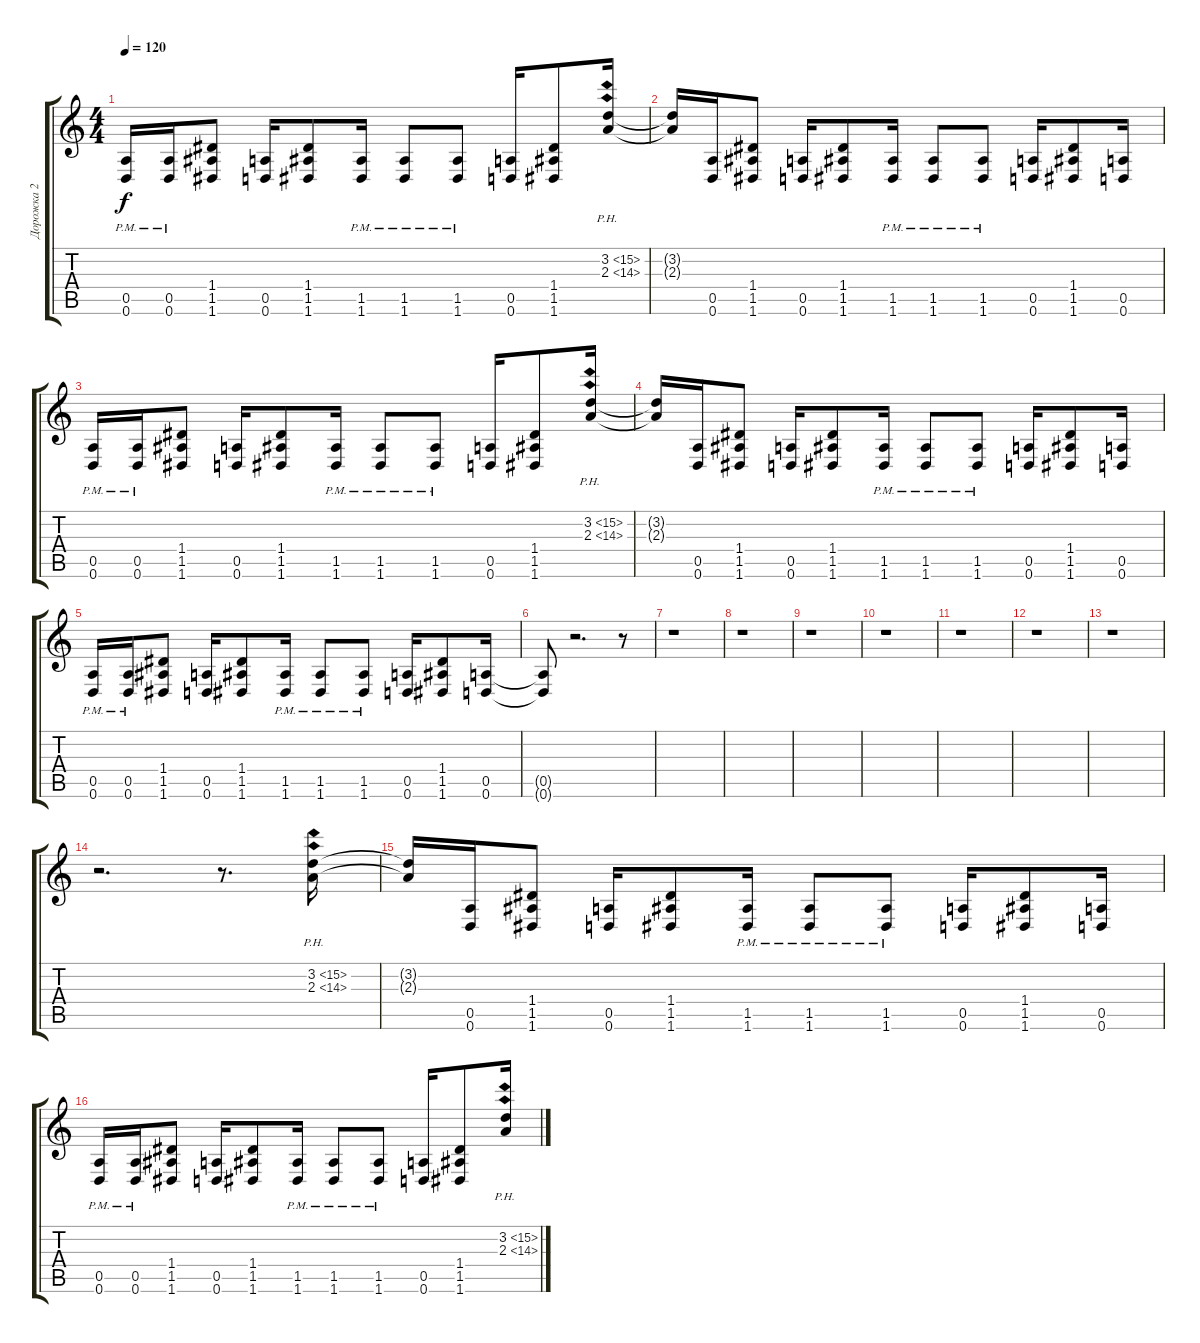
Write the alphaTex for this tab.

\track ("Дорожка 2" "Дорожка 2") {instrument overdrivenguitar}
\staff {score tabs}
\tuning (E4 B3 G3 D3 A2 D2) {hide}
\ts (4 4)
\tempo 120
\clef g2
\ks c
(0.5{pm} 0.6{pm}).16{dy f} (0.5{pm} 0.6{pm}).16 (1.4 1.5 1.6).8 (0.5 0.6).16 (1.4 1.5 1.6).8 (1.5{pm} 1.6{pm}).16 (1.5{pm} 1.6{pm}).8 (1.5{pm} 1.6{pm}).8 (0.5 0.6).16 (1.4 1.5 1.6).8 (3.2{ph 12} 2.3{ph 12}).16 |
(3.2{t} 2.3{t}).16 (0.5 0.6).16 (1.4 1.5 1.6).8 (0.5 0.6).16 (1.4 1.5 1.6).8 (1.5{pm} 1.6{pm}).16 (1.5{pm} 1.6{pm}).8 (1.5{pm} 1.6).8 (0.5 0.6).16 (1.4 1.5 1.6).8 (0.5 0.6).16 |
(0.5{pm} 0.6{pm}).16 (0.5{pm} 0.6{pm}).16 (1.4 1.5 1.6).8 (0.5 0.6).16 (1.4 1.5 1.6).8 (1.5{pm} 1.6{pm}).16 (1.5{pm} 1.6{pm}).8 (1.5{pm} 1.6{pm}).8 (0.5 0.6).16 (1.4 1.5 1.6).8 (3.2{ph 12} 2.3{ph 12}).16 |
(3.2{t} 2.3{t}).16 (0.5 0.6).16 (1.4 1.5 1.6).8 (0.5 0.6).16 (1.4 1.5 1.6).8 (1.5{pm} 1.6{pm}).16 (1.5{pm} 1.6{pm}).8 (1.5{pm} 1.6).8 (0.5 0.6).16 (1.4 1.5 1.6).8 (0.5 0.6).16 |
(0.5{pm} 0.6{pm}).16 (0.5{pm} 0.6{pm}).16 (1.4 1.5 1.6).8 (0.5 0.6).16 (1.4 1.5 1.6).8 (1.5{pm} 1.6{pm}).16 (1.5{pm} 1.6{pm}).8 (1.5{pm} 1.6{pm}).8 (0.5 0.6).16 (1.4 1.5 1.6).8 (0.5 0.6).16 |
(0.5{t} 0.6{t}).8 r.2{d} r.8 |
r.1 |
r.1 |
r.1 |
r.1 |
r.1 |
r.1 |
r.1 |
r.2{d} r.8{d} (3.2{ph 12} 2.3{ph 12}).16 |
(3.2{t} 2.3{t}).16 (0.5 0.6).16 (1.4 1.5 1.6).8 (0.5 0.6).16 (1.4 1.5 1.6).8 (1.5{pm} 1.6{pm}).16 (1.5{pm} 1.6{pm}).8 (1.5{pm} 1.6).8 (0.5 0.6).16 (1.4 1.5 1.6).8 (0.5 0.6).16 |
(0.5{pm} 0.6{pm}).16 (0.5{pm} 0.6{pm}).16 (1.4 1.5 1.6).8 (0.5 0.6).16 (1.4 1.5 1.6).8 (1.5{pm} 1.6{pm}).16 (1.5{pm} 1.6{pm}).8 (1.5{pm} 1.6{pm}).8 (0.5 0.6).16 (1.4 1.5 1.6).8 (3.2{ph 12} 2.3{ph 12}).16
